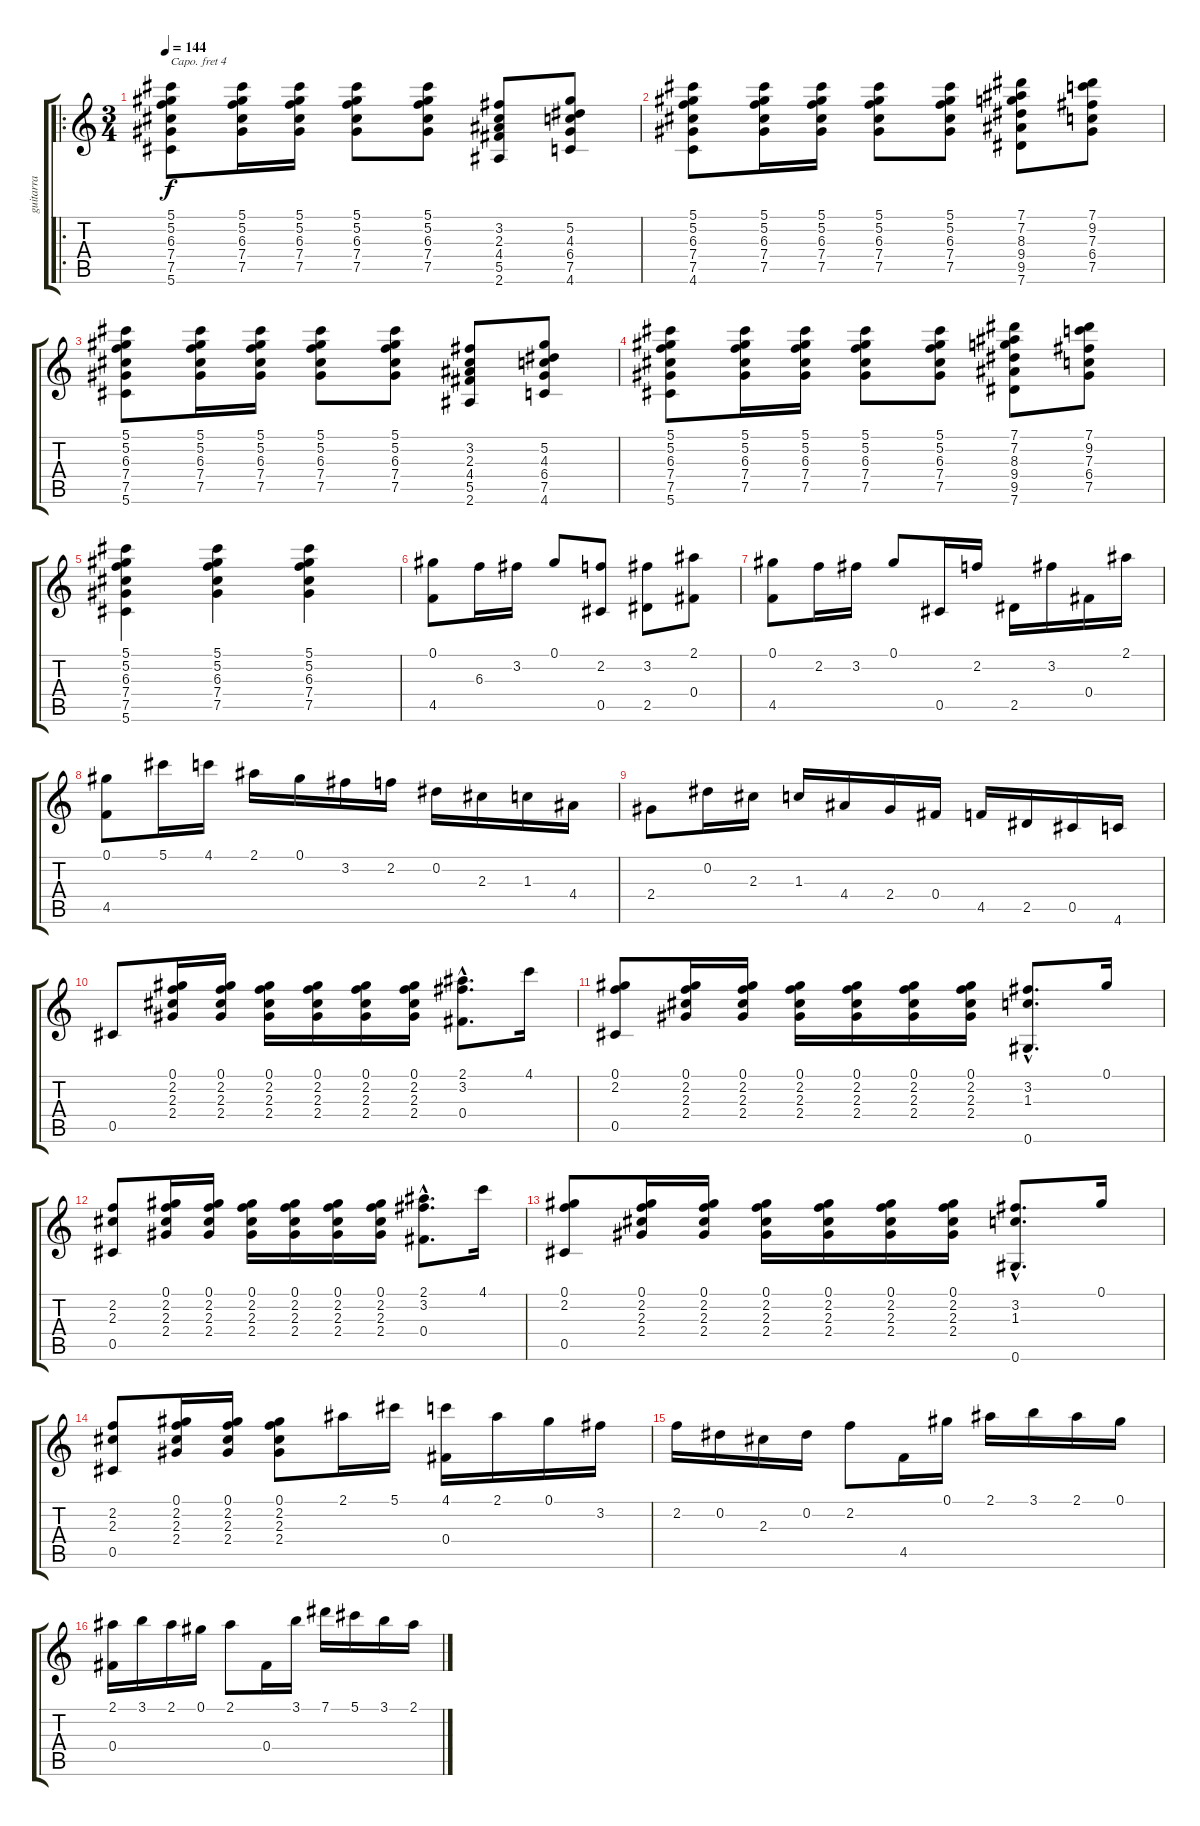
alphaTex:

\track ("guitarra     " "guitarra  ") {instrument acousticguitarnylon}
\staff {score tabs}
\capo 4
\tuning (E4 B3 G3 D3 A2 E2) {hide}
\ro
\ts (3 4)
\tempo 144
\clef g2
\ks c
(5.1 5.2 6.3 7.4 7.5 5.6).8{dy f instrument acousticguitarnylon} (5.1 5.2 6.3 7.4 7.5).16 (5.1 5.2 6.3 7.4 7.5).16 (5.1 5.2 6.3 7.4 7.5).8 (5.1 5.2 6.3 7.4 7.5).8 (3.2 2.3 4.4 5.5 2.6).8 (5.2 4.3 6.4 7.5 4.6).8 |
(5.1 5.2 6.3 7.4 7.5 4.6).8 (5.1 5.2 6.3 7.4 7.5).16 (5.1 5.2 6.3 7.4 7.5).16 (5.1 5.2 6.3 7.4 7.5).8 (5.1 5.2 6.3 7.4 7.5).8 (7.1 7.2 8.3 9.4 9.5 7.6).8 (7.1 9.2 7.3 6.4 7.5).8 |
(5.1 5.2 6.3 7.4 7.5 5.6).8 (5.1 5.2 6.3 7.4 7.5).16 (5.1 5.2 6.3 7.4 7.5).16 (5.1 5.2 6.3 7.4 7.5).8 (5.1 5.2 6.3 7.4 7.5).8 (3.2 2.3 4.4 5.5 2.6).8 (5.2 4.3 6.4 7.5 4.6).8 |
(5.1 5.2 6.3 7.4 7.5 5.6).8 (5.1 5.2 6.3 7.4 7.5).16 (5.1 5.2 6.3 7.4 7.5).16 (5.1 5.2 6.3 7.4 7.5).8 (5.1 5.2 6.3 7.4 7.5).8 (7.1 7.2 8.3 9.4 9.5 7.6).8 (7.1 9.2 7.3 6.4 7.5).8 |
(5.1 5.2 6.3 7.4 7.5 5.6).4 (5.1 5.2 6.3 7.4 7.5).4 (5.1 5.2 6.3 7.4 7.5).4 |
(0.1 4.5).8 6.3.16 3.2.16 0.1.8 (2.2 0.5).8 (3.2 2.5).8 (2.1 0.4).8 |
(0.1 4.5).8 2.2.16 3.2.16 0.1.8 0.5.16 2.2.16 2.5.16 3.2.16 0.4.16 2.1.16 |
(0.1 4.5).8 5.1.16 4.1.16 2.1.16 0.1.16 3.2.16 2.2.16 0.2.16 2.3.16 1.3.16 4.4.16 |
2.4.8 0.2.16 2.3.16 1.3.16 4.4.16 2.4.16 0.4.16 4.5.16 2.5.16 0.5.16 4.6.16 |
0.5.8 (0.1 2.2 2.3 2.4).16 (0.1 2.2 2.3 2.4).16 (0.1 2.2 2.3 2.4).16 (0.1 2.2 2.3 2.4).16 (0.1 2.2 2.3 2.4).16 (0.1 2.2 2.3 2.4).16 (2.1{hac} 3.2{hac} 0.4{hac}).8{d} 4.1.16 |
(0.1 2.2 0.5).8 (0.1 2.2 2.3 2.4).16 (0.1 2.2 2.3 2.4).16 (0.1 2.2 2.3 2.4).16 (0.1 2.2 2.3 2.4).16 (0.1 2.2 2.3 2.4).16 (0.1 2.2 2.3 2.4).16 (3.2{hac} 1.3{hac} 0.6{hac}).8{d} 0.1.16 |
(2.2 2.3 0.5).8 (0.1 2.2 2.3 2.4).16 (0.1 2.2 2.3 2.4).16 (0.1 2.2 2.3 2.4).16 (0.1 2.2 2.3 2.4).16 (0.1 2.2 2.3 2.4).16 (0.1 2.2 2.3 2.4).16 (2.1{hac} 3.2{hac} 0.4{hac}).8{d} 4.1.16 |
(0.1 2.2 0.5).8 (0.1 2.2 2.3 2.4).16 (0.1 2.2 2.3 2.4).16 (0.1 2.2 2.3 2.4).16 (0.1 2.2 2.3 2.4).16 (0.1 2.2 2.3 2.4).16 (0.1 2.2 2.3 2.4).16 (3.2{hac} 1.3{hac} 0.6{hac}).8{d} 0.1.16 |
(2.2 2.3 0.5).8 (0.1 2.2 2.3 2.4).16 (0.1 2.2 2.3 2.4).16 (0.1 2.2 2.3 2.4).8 2.1.16 5.1.16 (4.1 0.4).16 2.1.16 0.1.16 3.2.16 |
2.2.16 0.2.16 2.3.16 0.2.16 2.2.8 4.5.16 0.1.16 2.1.16 3.1.16 2.1.16 0.1.16 |
(2.1 0.4).16 3.1.16 2.1.16 0.1.16 2.1.8 0.4.16 3.1.16 7.1.16 5.1.16 3.1.16 2.1.16
